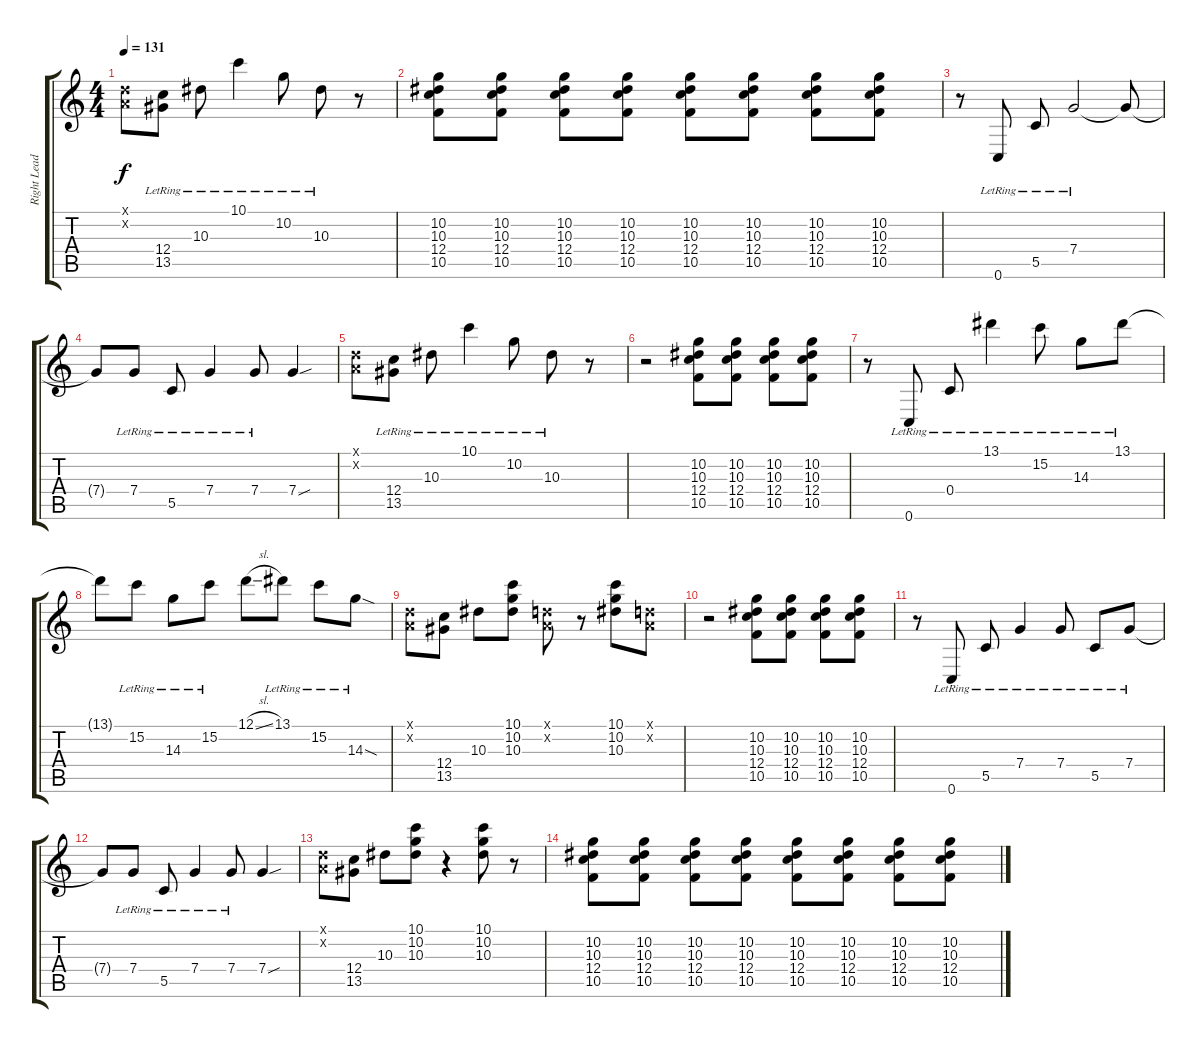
\track ("Right Lead 2" "Right Lead") {instrument distortionguitar}
\staff {score tabs}
\tuning (D4 A3 F3 C3 G2 C2) {hide}
\ts (4 4)
\tempo 131
\clef g2
\ks c
(0.1{x} 0.2{x}).8{dy f} (12.4{lr} 13.5{lr}).8 10.3{lr}.8 10.1{lr}.4 10.2{lr}.8 10.3{lr}.8 r.8 |
(10.2 10.3 12.4 10.5).8 (10.2 10.3 12.4 10.5).8 (10.2 10.3 12.4 10.5).8 (10.2 10.3 12.4 10.5).8 (10.2 10.3 12.4 10.5).8 (10.2 10.3 12.4 10.5).8 (10.2 10.3 12.4 10.5).8 (10.2 10.3 12.4 10.5).8 |
r.8 0.6{lr}.8 5.5{lr}.8 7.4{lr}.2 7.4{t}.8 |
7.4{t}.8 7.4{lr}.8 5.5{lr}.8 7.4{lr}.4 7.4{lr}.8 7.4{sou}.4 |
(0.1{x} 0.2{x}).8 (12.4{lr} 13.5{lr}).8 10.3{lr}.8 10.1{lr}.4 10.2{lr}.8 10.3{lr}.8 r.8 |
r.2 (10.2 10.3 12.4 10.5).8 (10.2 10.3 12.4 10.5).8 (10.2 10.3 12.4 10.5).8 (10.2 10.3 12.4 10.5).8 |
r.8 0.6{lr}.8 0.4{lr}.8 13.1{lr}.4 15.2{lr}.8 14.3{lr}.8 13.1{lr}.8 |
13.1{t}.8 15.2{lr}.8 14.3{lr}.8 15.2{lr}.8 12.1{sl}.8 13.1{lr}.8 15.2{lr}.8 14.3{sod lr}.8 |
(0.1{x} 0.2{x}).8 (12.4 13.5).8 10.3.8 (10.1 10.2 10.3).8 (0.1{x} 0.2{x}).8 r.8 (10.1 10.2 10.3).8 (0.1{x} 0.2{x}).8 |
r.2 (10.2 10.3 12.4 10.5).8 (10.2 10.3 12.4 10.5).8 (10.2 10.3 12.4 10.5).8 (10.2 10.3 12.4 10.5).8 |
r.8 0.6{lr}.8 5.5{lr}.8 7.4{lr}.4 7.4{lr}.8 5.5{lr}.8 7.4{lr}.8 |
7.4{t}.8 7.4{lr}.8 5.5{lr}.8 7.4{lr}.4 7.4{lr}.8 7.4{sou}.4 |
(0.1{x} 0.2{x}).8 (12.4 13.5).8 10.3.8 (10.1 10.2 10.3).8 r.4 (10.1 10.2 10.3).8 r.8 |
(10.2 10.3 12.4 10.5).8 (10.2 10.3 12.4 10.5).8 (10.2 10.3 12.4 10.5).8 (10.2 10.3 12.4 10.5).8 (10.2 10.3 12.4 10.5).8 (10.2 10.3 12.4 10.5).8 (10.2 10.3 12.4 10.5).8 (10.2 10.3 12.4 10.5).8
